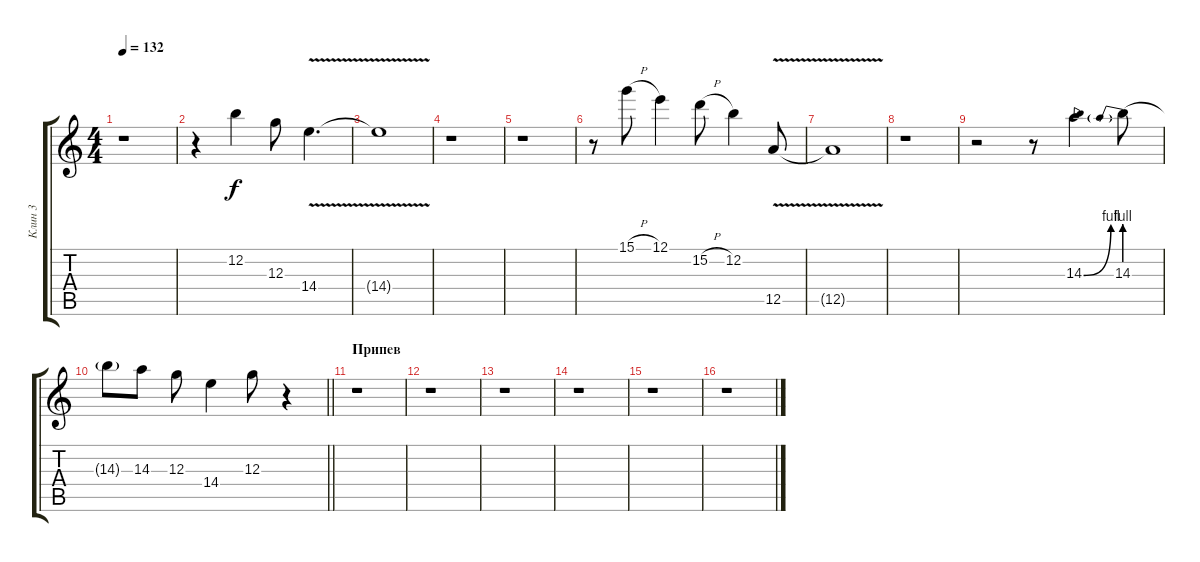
\track ("Клин 3" "Клин 3") {instrument electricguitarclean}
\staff {score tabs}
\tuning (E4 B3 G3 D3 A2 E2) {hide}
\ts (4 4)
\tempo 132
\clef g2
\ks c
r.1{dy f} |
r.4 12.2.4 12.3.8 14.4{v}.4{d} |
14.4{t}.1 |
r.1 |
r.1 |
r.8 15.1{h}.8 12.1.4 15.2{h}.8 12.2.4 12.5{v}.8 |
12.5{t}.1 |
r.1 |
r.2 r.8 14.3{be (bend 0 0 60 4)}.4 14.3{be (prebend 0 4 60 4)}.8 |
\barLineRight lightlight
14.3{t}.8 14.3.8 12.3.8 14.4.4 12.3.8 r.4 |
\section ("" "Припев")
r.1 |
r.1 |
r.1 |
r.1 |
r.1 |
r.1
